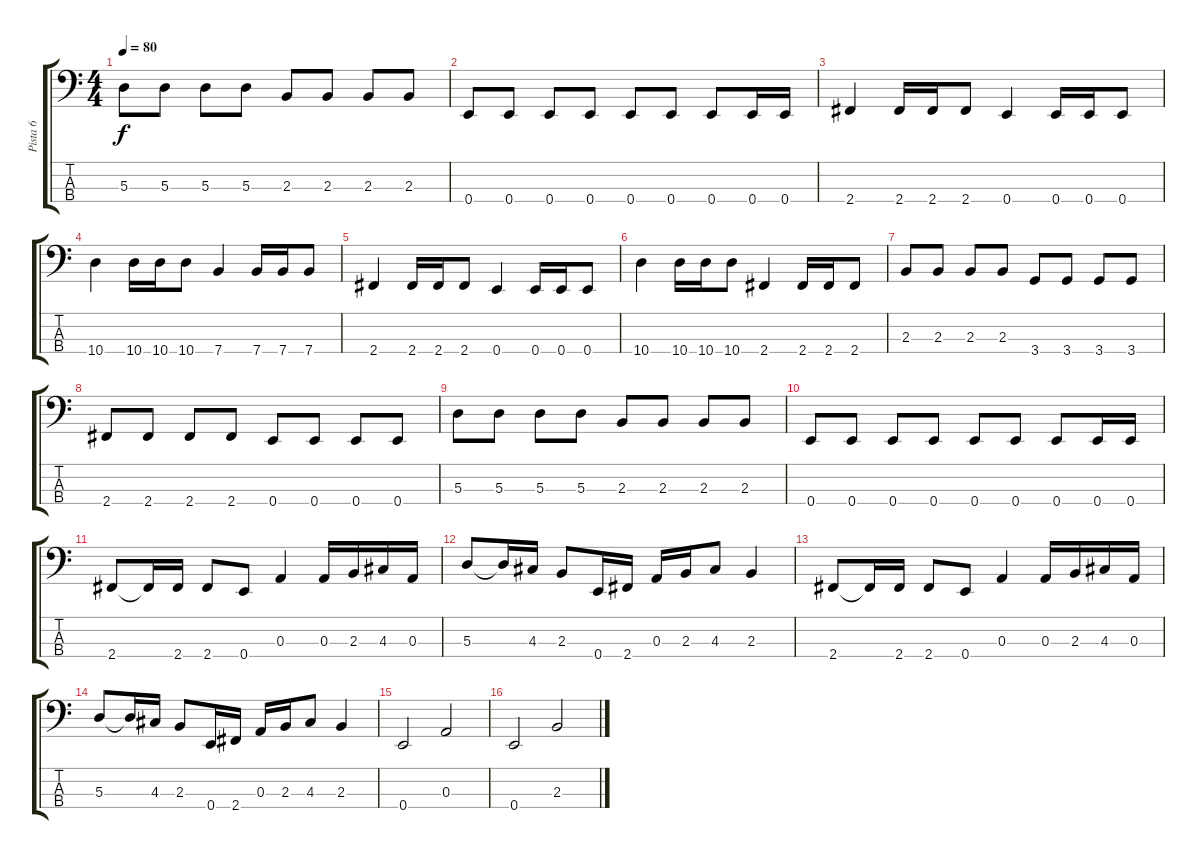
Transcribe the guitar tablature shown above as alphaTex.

\track ("Pista 6" "Pista 6") {instrument electricbassfinger}
\staff {score tabs}
\tuning (G2 D2 A1 E1) {hide}
\ts (4 4)
\tempo 80
\clef f4
\ks c
5.3.8{dy f} 5.3.8 5.3.8 5.3.8 2.3.8 2.3.8 2.3.8 2.3.8 |
0.4.8 0.4.8 0.4.8 0.4.8 0.4.8 0.4.8 0.4.8 0.4.16 0.4.16 |
2.4.4 2.4.16 2.4.16 2.4.8 0.4.4 0.4.16 0.4.16 0.4.8 |
10.4.4 10.4.16 10.4.16 10.4.8 7.4.4 7.4.16 7.4.16 7.4.8 |
2.4.4 2.4.16 2.4.16 2.4.8 0.4.4 0.4.16 0.4.16 0.4.8 |
10.4.4 10.4.16 10.4.16 10.4.8 2.4.4 2.4.16 2.4.16 2.4.8 |
2.3.8 2.3.8 2.3.8 2.3.8 3.4.8 3.4.8 3.4.8 3.4.8 |
2.4.8 2.4.8 2.4.8 2.4.8 0.4.8 0.4.8 0.4.8 0.4.8 |
5.3.8 5.3.8 5.3.8 5.3.8 2.3.8 2.3.8 2.3.8 2.3.8 |
0.4.8 0.4.8 0.4.8 0.4.8 0.4.8 0.4.8 0.4.8 0.4.16 0.4.16 |
2.4.8 2.4{t}.16 2.4.16 2.4.8 0.4.8 0.3.4 0.3.16 2.3.16 4.3.16 0.3.16 |
5.3.8 5.3{t}.16 4.3.16 2.3.8 0.4.16 2.4.16 0.3.16 2.3.16 4.3.8 2.3.4 |
2.4.8 2.4{t}.16 2.4.16 2.4.8 0.4.8 0.3.4 0.3.16 2.3.16 4.3.16 0.3.16 |
5.3.8 5.3{t}.16 4.3.16 2.3.8 0.4.16 2.4.16 0.3.16 2.3.16 4.3.8 2.3.4 |
0.4.2 0.3.2 |
0.4.2 2.3.2
